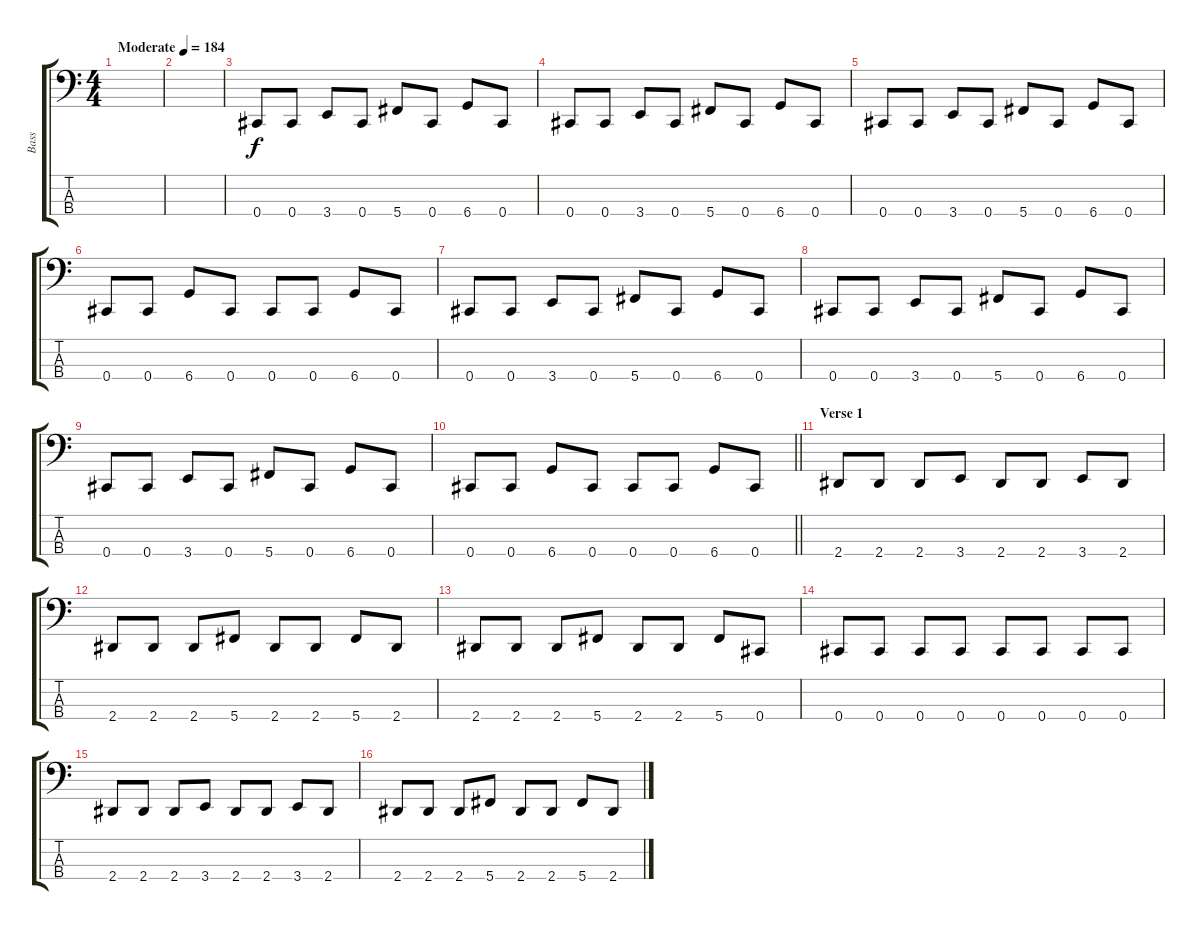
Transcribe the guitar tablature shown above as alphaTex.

\track ("Bass" "Bass") {instrument electricbasspick}
\staff {score tabs}
\tuning (Gb2 Db2 Ab1 Db1) {hide}
\ts (4 4)
\tempo (184 "Moderate")
\clef f4
\ks c
|
|
0.4.8 0.4.8 3.4.8 0.4.8 5.4.8 0.4.8 6.4.8 0.4.8 |
0.4.8 0.4.8 3.4.8 0.4.8 5.4.8 0.4.8 6.4.8 0.4.8 |
0.4.8 0.4.8 3.4.8 0.4.8 5.4.8 0.4.8 6.4.8 0.4.8 |
0.4.8 0.4.8 6.4.8 0.4.8 0.4.8 0.4.8 6.4.8 0.4.8 |
0.4.8 0.4.8 3.4.8 0.4.8 5.4.8 0.4.8 6.4.8 0.4.8 |
0.4.8 0.4.8 3.4.8 0.4.8 5.4.8 0.4.8 6.4.8 0.4.8 |
0.4.8 0.4.8 3.4.8 0.4.8 5.4.8 0.4.8 6.4.8 0.4.8 |
\barLineRight lightlight
0.4.8 0.4.8 6.4.8 0.4.8 0.4.8 0.4.8 6.4.8 0.4.8 |
\section ("" "Verse 1")
2.4.8 2.4.8 2.4.8 3.4.8 2.4.8 2.4.8 3.4.8 2.4.8 |
2.4.8 2.4.8 2.4.8 5.4.8 2.4.8 2.4.8 5.4.8 2.4.8 |
2.4.8 2.4.8 2.4.8 5.4.8 2.4.8 2.4.8 5.4.8 0.4.8 |
0.4.8 0.4.8 0.4.8 0.4.8 0.4.8 0.4.8 0.4.8 0.4.8 |
2.4.8 2.4.8 2.4.8 3.4.8 2.4.8 2.4.8 3.4.8 2.4.8 |
2.4.8 2.4.8 2.4.8 5.4.8 2.4.8 2.4.8 5.4.8 2.4.8
